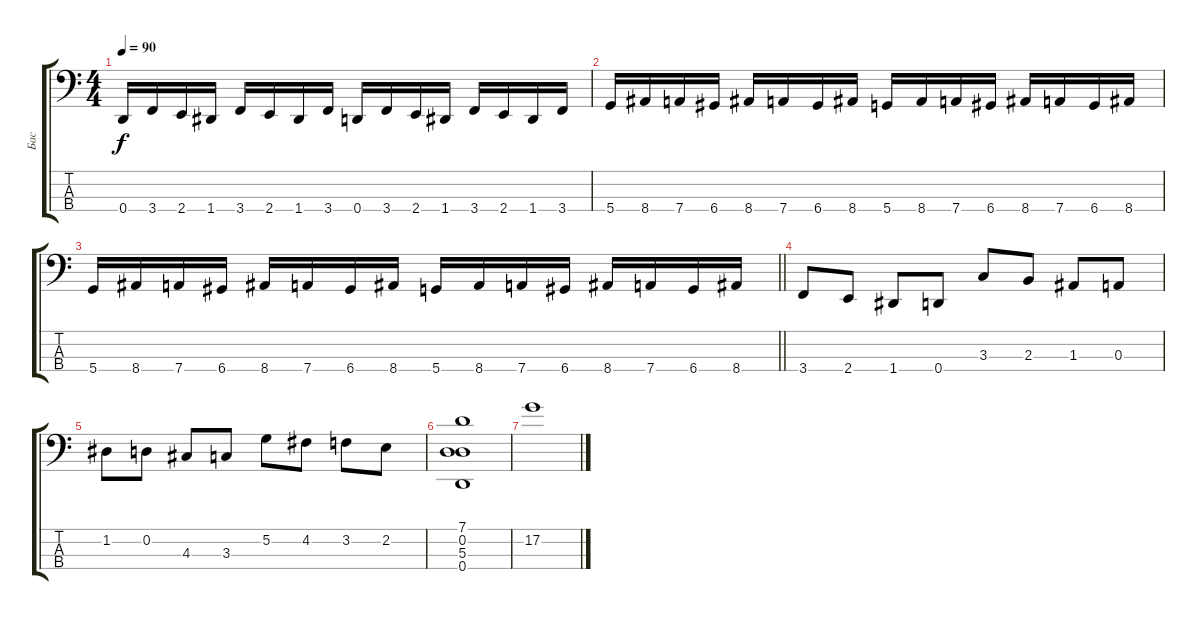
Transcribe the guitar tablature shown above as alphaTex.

\track ("Бас" "Бас") {instrument electricbasspick}
\staff {score tabs}
\tuning (G2 D2 A1 D1) {hide}
\ts (4 4)
\tempo 90
\clef f4
\ks c
0.4.16{dy f} 3.4.16 2.4.16 1.4.16 3.4.16 2.4.16 1.4.16 3.4.16 0.4.16 3.4.16 2.4.16 1.4.16 3.4.16 2.4.16 1.4.16 3.4.16 |
5.4.16 8.4.16 7.4.16 6.4.16 8.4.16 7.4.16 6.4.16 8.4.16 5.4.16 8.4.16 7.4.16 6.4.16 8.4.16 7.4.16 6.4.16 8.4.16 |
\barLineRight lightlight
5.4.16 8.4.16 7.4.16 6.4.16 8.4.16 7.4.16 6.4.16 8.4.16 5.4.16 8.4.16 7.4.16 6.4.16 8.4.16 7.4.16 6.4.16 8.4.16 |
3.4.8 2.4.8 1.4.8 0.4.8 3.3.8 2.3.8 1.3.8 0.3.8 |
1.2.8 0.2.8 4.3.8 3.3.8 5.2.8 4.2.8 3.2.8 2.2.8 |
(7.1 0.2 5.3 0.4).1 |
17.2.1
